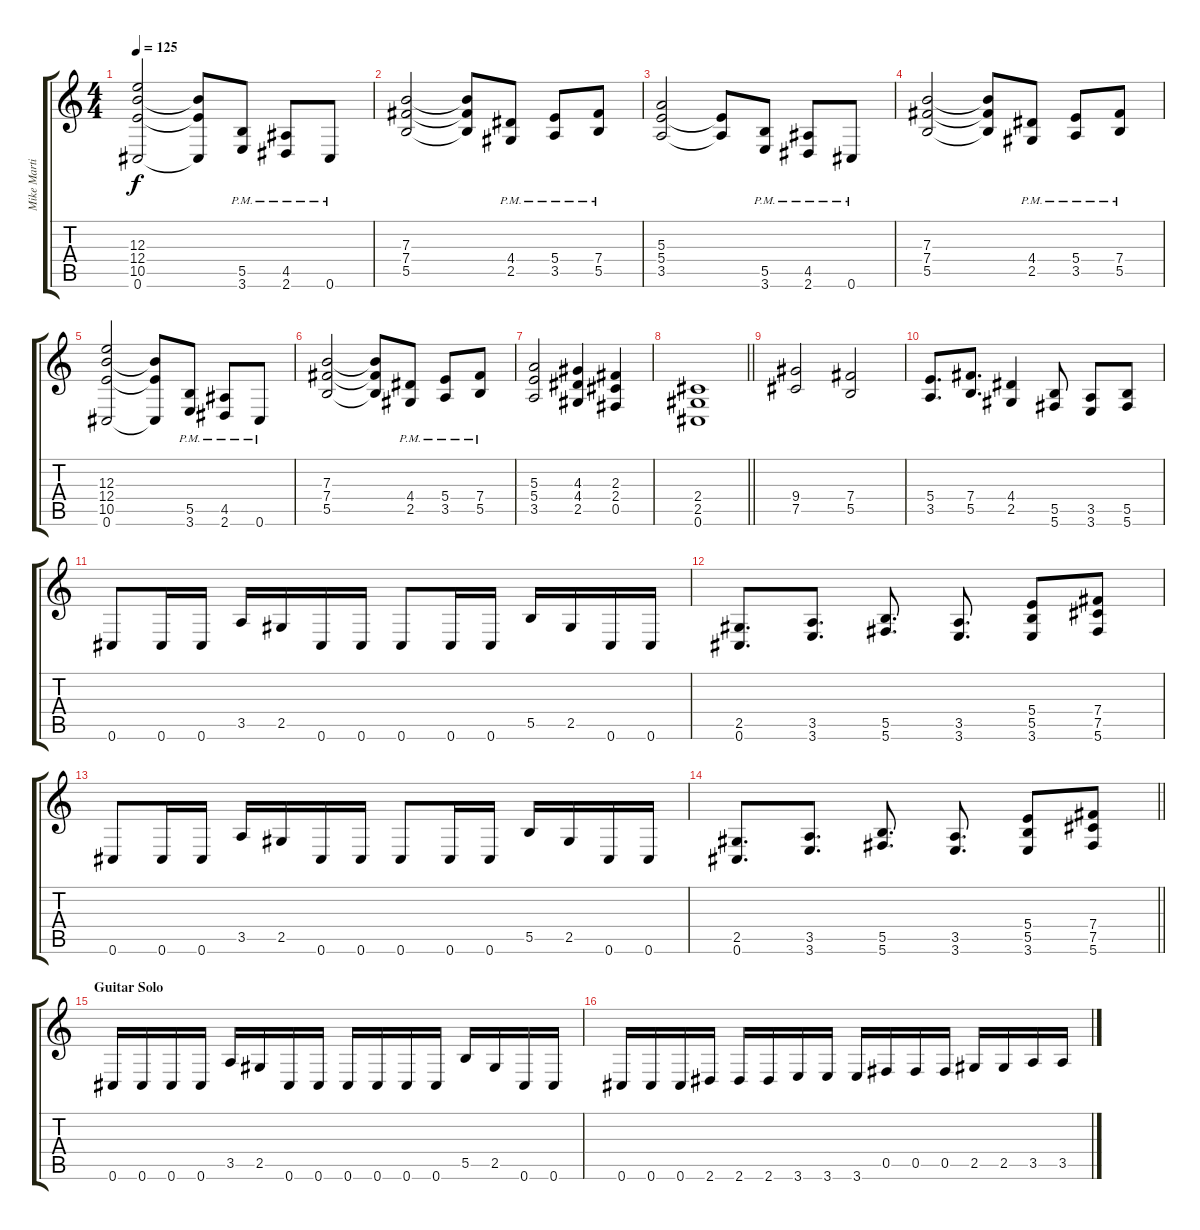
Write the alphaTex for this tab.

\track ("Mike Martin" "Mike Marti") {instrument overdrivenguitar}
\staff {score tabs}
\tuning (Db4 Ab3 E3 B2 Gb2 Db2) {hide}
\ts (4 4)
\tempo 125
\clef g2
\ks c
(12.3 12.4 10.5 0.6).2{dy f} (12.4{t} 10.5{t} 0.6{t}).8 (5.5{pm} 3.6{pm}).8 (4.5{pm} 2.6{pm}).8 0.6{pm}.8 |
(7.3 7.4 5.5).2 (7.3{t} 7.4{t} 5.5{t}).8 (4.4{pm} 2.5{pm}).8 (5.4{pm} 3.5{pm}).8 (7.4{pm} 5.5{pm}).8 |
(5.3 5.4 3.5).2 (5.4{t} 3.5{t}).8 (5.5{pm} 3.6{pm}).8 (4.5{pm} 2.6{pm}).8 0.6{pm}.8 |
(7.3 7.4 5.5).2 (7.3{t} 7.4{t} 5.5{t}).8 (4.4{pm} 2.5{pm}).8 (5.4{pm} 3.5{pm}).8 (7.4{pm} 5.5{pm}).8 |
(12.3 12.4 10.5 0.6).2 (12.4{t} 10.5{t} 0.6{t}).8 (5.5{pm} 3.6{pm}).8 (4.5{pm} 2.6{pm}).8 0.6{pm}.8 |
(7.3 7.4 5.5).2 (7.3{t} 7.4{t} 5.5{t}).8 (4.4{pm} 2.5{pm}).8 (5.4{pm} 3.5{pm}).8 (7.4{pm} 5.5{pm}).8 |
(5.3 5.4 3.5).2 (4.3 4.4 2.5).4 (2.3 2.4 0.5).4 |
\barLineRight lightlight
(2.4 2.5 0.6).1 |
\section ("" "")
(9.4 7.5).2 (7.4 5.5).2 |
(5.4 3.5).8{d} (7.4 5.5).8{d} (4.4 2.5).4 (5.5 5.6).8 (3.5 3.6).8 (5.5 5.6).8 |
0.6.8 0.6.16 0.6.16 3.5.16 2.5.16 0.6.16 0.6.16 0.6.8 0.6.16 0.6.16 5.5.16 2.5.16 0.6.16 0.6.16 |
(2.5 0.6).8{d} (3.5 3.6).8{d} (5.5 5.6).8{d} (3.5 3.6).8{d} (5.4 5.5 3.6).8 (7.4 7.5 5.6).8 |
0.6.8 0.6.16 0.6.16 3.5.16 2.5.16 0.6.16 0.6.16 0.6.8 0.6.16 0.6.16 5.5.16 2.5.16 0.6.16 0.6.16 |
\barLineRight lightlight
(2.5 0.6).8{d} (3.5 3.6).8{d} (5.5 5.6).8{d} (3.5 3.6).8{d} (5.4 5.5 3.6).8 (7.4 7.5 5.6).8 |
\section ("" "Guitar Solo")
0.6.16 0.6.16 0.6.16 0.6.16 3.5.16 2.5.16 0.6.16 0.6.16 0.6.16 0.6.16 0.6.16 0.6.16 5.5.16 2.5.16 0.6.16 0.6.16 |
0.6.16 0.6.16 0.6.16 2.6.16 2.6.16 2.6.16 3.6.16 3.6.16 3.6.16 0.5.16 0.5.16 0.5.16 2.5.16 2.5.16 3.5.16 3.5.16
